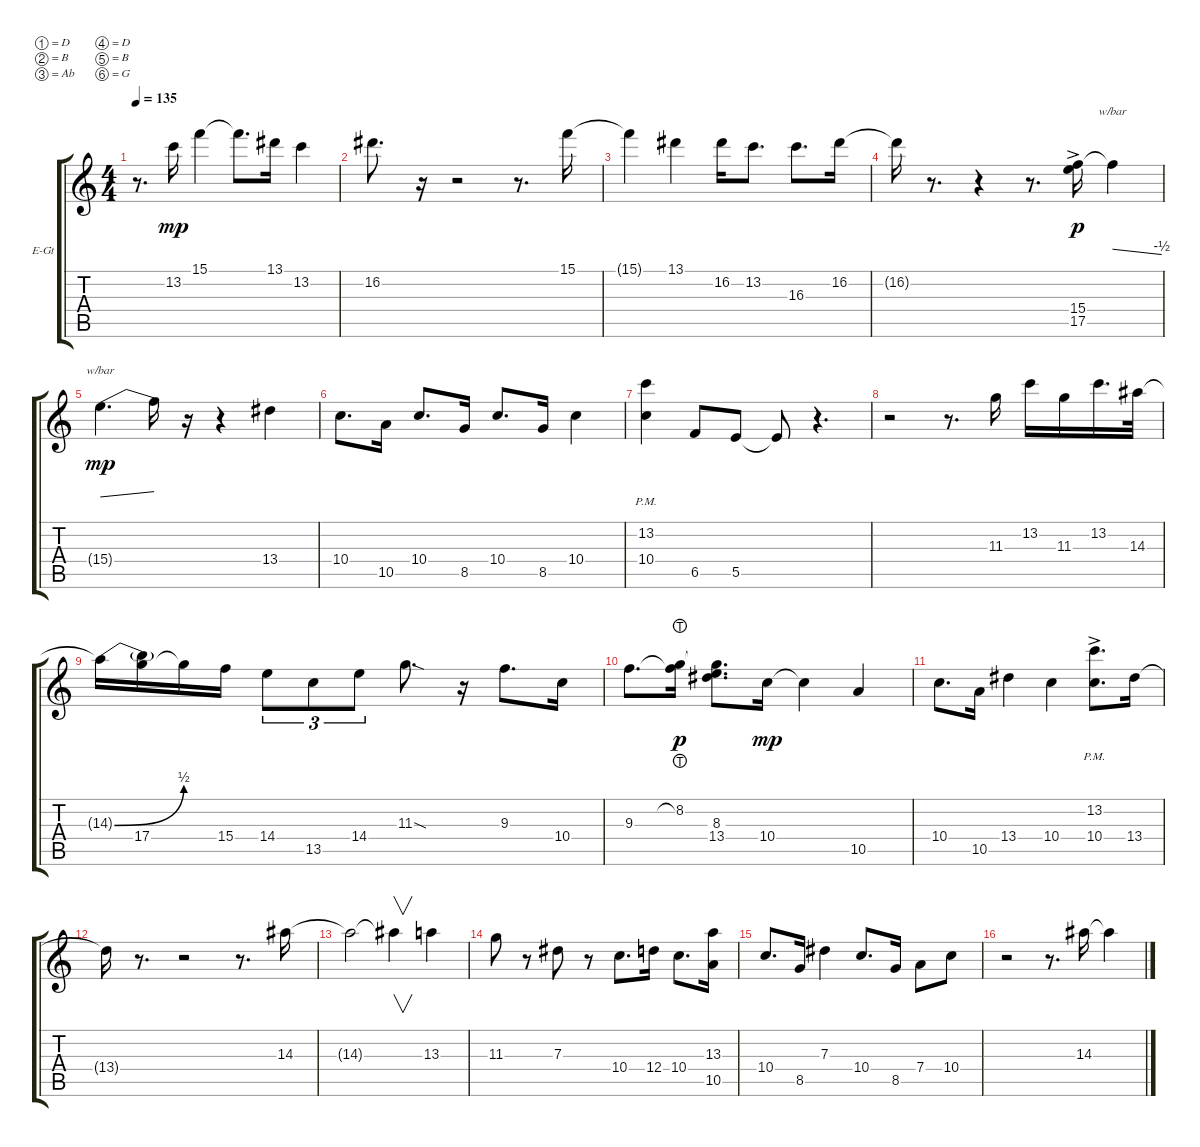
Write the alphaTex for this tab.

\bracketExtendMode groupsimilarinstruments
\firstSystemTrackNameOrientation horizontal
\otherSystemsTrackNameOrientation horizontal
\track ("S-Guitar" "E-Gt") {instrument overdrivenguitar}
\staff {score tabs}
\tuning (D4 B3 Ab3 D3 B2 G2)
\ts (4 4)
\tempo 135
\clef g2
\ks c
r.8{d dy mp} 13.2.16 15.1.4 15.1{t}.8{d} 13.1.16 13.2.4 |
16.2.8{d} r.16 r.2 r.8{d} 15.1.16 |
15.1{t}.4 13.1.4 16.2.16 13.2.8{d} 16.3.8{d} 16.2.16 |
16.2{t}.16 r.8{d} r.4 r.8{d} (15.4{ac} 17.5).16{dy p} 15.4{t}.4{tbe (dive default 0 0 45 -2)} |
15.4{t}.4{d tbe (dive default 0 -2 46.199999999999996 0) dy mp} 15.4{t}.16 r.16 r.4 13.4.4 |
10.4.8{d} 10.5.16 10.4.8{d} 8.5.16 10.4.8{d} 8.5.16 10.4.4 |
(10.4 13.2{pm}).4 6.5.8 5.5.8 5.5{t}.8 r.4{d} |
r.2 r.8{d} 11.3.16 13.2.16 11.3.16 13.2.16{d} 14.3.32 |
14.3{be (bend 30.599999999999998 0 60 2) t}.16 (14.3{t} 17.4).16 17.4{t}.16 15.4.16 14.4.8{tu (3 2)} 13.5.8{tu (3 2)} 14.4.8{tu (3 2)} 11.3{sod}.8{d} r.16 9.3.8{d} 10.4.16 |
9.3.8{d} (9.3{t} 8.2{lht}).16{dy p} (13.4 8.3 8.2{t}).8{d} 10.4.16{dy mp} 10.4{t}.4 10.5.4 |
10.4.8{d} 10.5.16 13.4.4 10.4.4 (10.4 13.2{ac pm}).8{d} 13.4.16 |
13.4{t}.16 r.8{d} r.2 r.8{d} 14.3.16 |
14.3{t}.2 14.3{t}.4{v} 13.3.4 |
11.3.8 r.8 7.3.8 r.8 10.4.8{d} 12.4.16 10.4.8{d} (10.5 13.3).16 |
10.4.8{d} 8.5.16 7.3.4 10.4.8{d} 8.5.16 7.4.8 10.4.8 |
r.2 r.8{d} 14.3.16 14.3{t}.4
